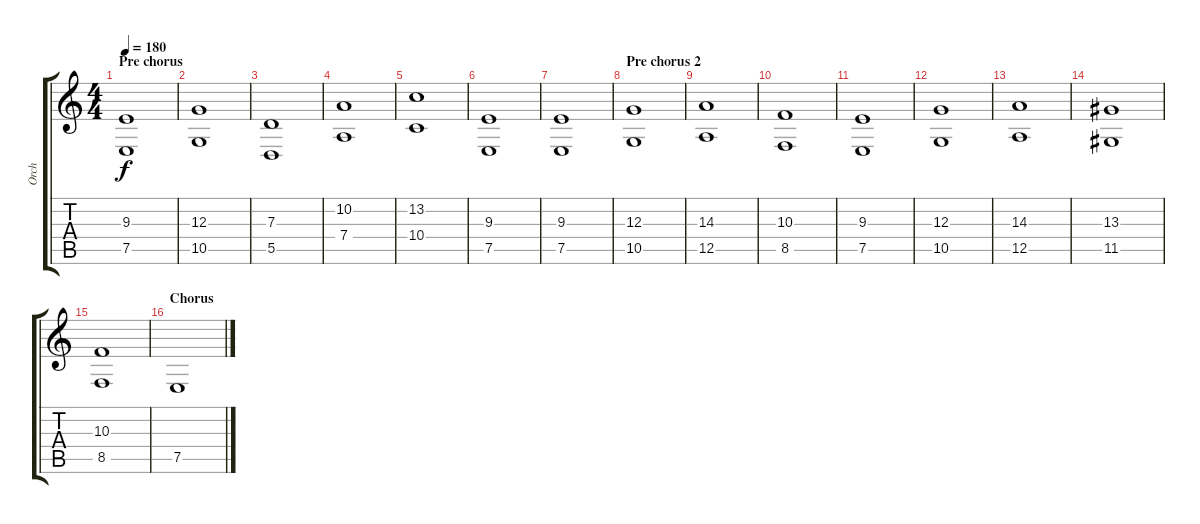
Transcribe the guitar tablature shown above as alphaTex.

\track ("Orch" "Orch") {instrument stringensemble1}
\staff {score tabs}
\tuning (E4 B3 G3 D3 A2 E2) {hide}
\ts (4 4)
\section ("" "Pre chorus")
\tempo 180
\clef g2
\ks c
(9.3 7.5).1{dy f} |
(12.3 10.5).1 |
(7.3 5.5).1 |
(10.2 7.4).1 |
(13.2 10.4).1 |
(9.3 7.5).1 |
(9.3 7.5).1 |
\section ("" "Pre chorus 2")
(12.3 10.5).1 |
(14.3 12.5).1 |
(10.3 8.5).1 |
(9.3 7.5).1 |
(12.3 10.5).1 |
(14.3 12.5).1 |
(13.3 11.5).1 |
(10.3 8.5).1 |
\section ("" "Chorus")
7.5.1
